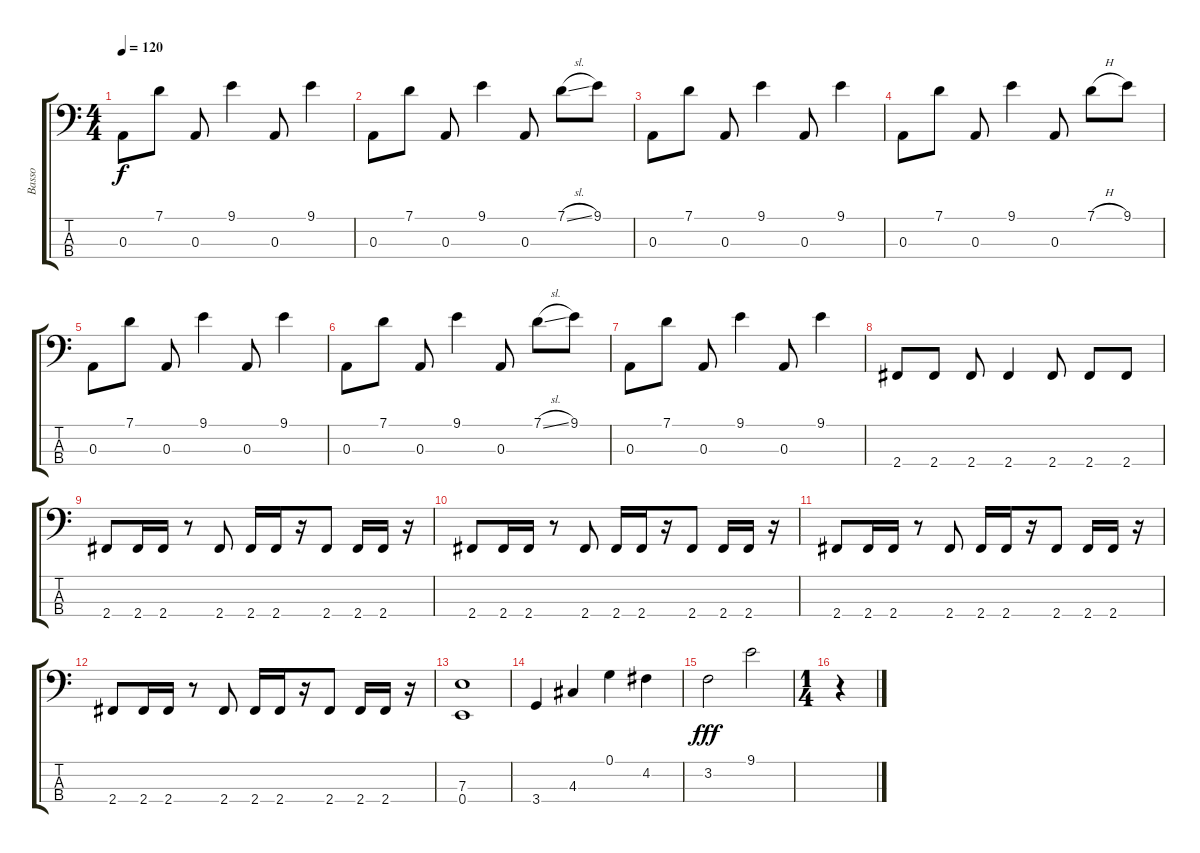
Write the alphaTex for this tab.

\track ("Basso" "Basso") {instrument electricbassfinger}
\staff {score tabs}
\tuning (G2 D2 A1 E1) {hide}
\ts (4 4)
\tempo 120
\clef f4
\ks c
0.3.8{dy f instrument slapbass1} 7.1.8 0.3.8 9.1.4 0.3.8 9.1.4 |
0.3.8 7.1.8 0.3.8 9.1.4 0.3.8 7.1{sl}.8 9.1.8 |
0.3.8 7.1.8 0.3.8 9.1.4 0.3.8 9.1.4 |
0.3.8 7.1.8 0.3.8 9.1.4 0.3.8 7.1{h}.8 9.1.8 |
0.3.8 7.1.8 0.3.8 9.1.4 0.3.8 9.1.4 |
0.3.8 7.1.8 0.3.8 9.1.4 0.3.8 7.1{sl}.8 9.1.8 |
0.3.8 7.1.8 0.3.8 9.1.4 0.3.8 9.1.4 |
2.4.8 2.4.8 2.4.8 2.4.4 2.4.8 2.4.8 2.4.8 |
2.4.8{instrument electricbassfinger} 2.4.16 2.4.16 r.8 2.4.8 2.4.16 2.4.16 r.16 2.4.8 2.4.16 2.4.16 r.16 |
2.4.8 2.4.16 2.4.16 r.8 2.4.8 2.4.16 2.4.16 r.16 2.4.8 2.4.16 2.4.16 r.16 |
2.4.8 2.4.16 2.4.16 r.8 2.4.8 2.4.16 2.4.16 r.16 2.4.8 2.4.16 2.4.16 r.16 |
2.4.8 2.4.16 2.4.16 r.8 2.4.8 2.4.16 2.4.16 r.16 2.4.8 2.4.16 2.4.16 r.16 |
(7.3 0.4).1 |
3.4.4 4.3.4 0.1.4 4.2.4 |
3.2.2{dy fff} 9.1.2 |
\ts (1 4)
r.4
